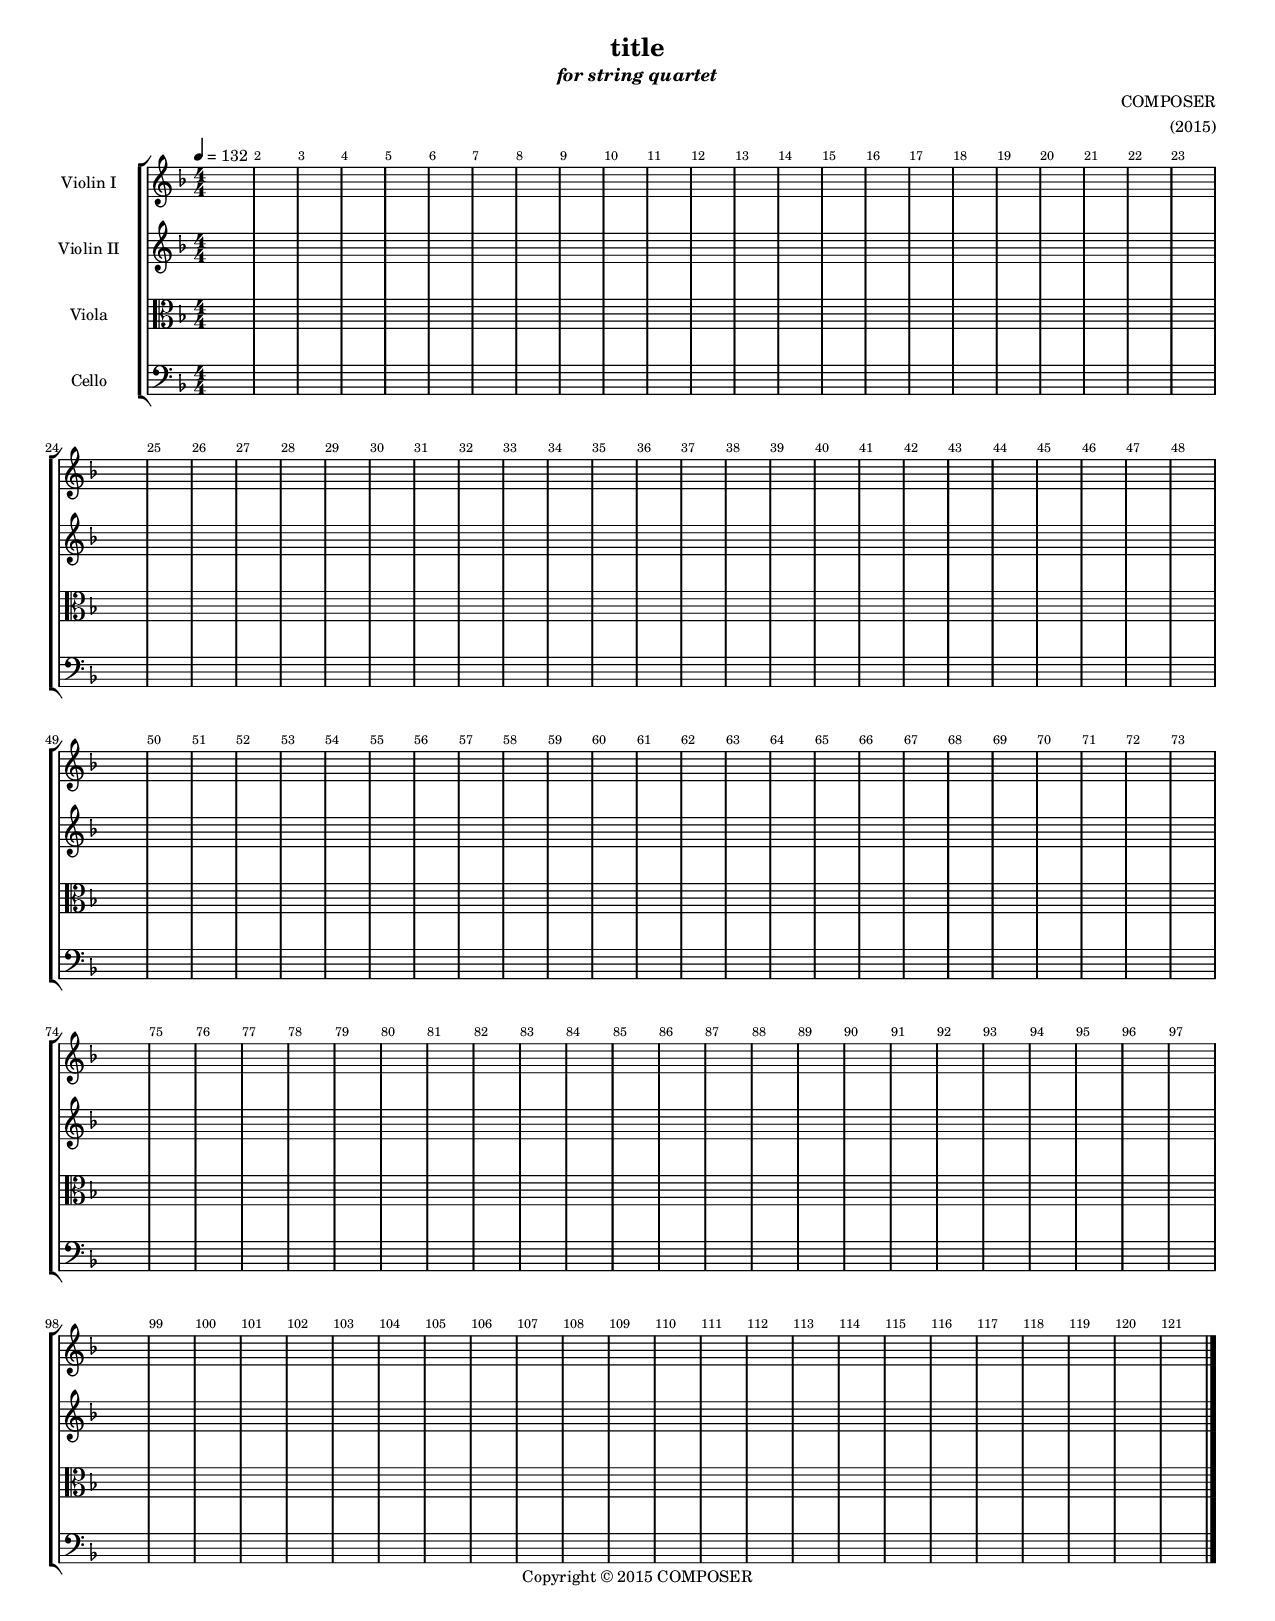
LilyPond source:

\version "2.18.2"

#(set-global-staff-size 14)
#(set-default-paper-size "letter")

\header {
  title = "title"
  subtitle = \markup { \italic "for string quartet" }
  %dedication = ""
  composer = "COMPOSER"
  arranger = "(2015)"
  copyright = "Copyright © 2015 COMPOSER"
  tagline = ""
}

\version "2.18.2"

Metrics = {
  \override Staff.TimeSignature.whiteout = ##t
  \key d \minor \time 4/4 \tempo 4 = 132 s1*1/1  |%1
  s1*1/1 |%2
  s1*1/1 |%3
  s1*1/1 |%4
  s1*1/1 |%5
  s1*1/1 |%6
  s1*1/1 |%7
  s1*1/1 |%8
  s1*1/1 |%9
  s1*1/1 |%10
  s1*1/1 |%11
  s1*1/1 |%12
  s1*1/1 |%13
  s1*1/1 |%14
  s1*1/1 |%15
  s1*1/1 |%16
  s1*1/1 |%17
  s1*1/1 |%18
  s1*1/1 |%19
  s1*1/1 |%20
  s1*1/1 |%21
  s1*1/1 |%22
  s1*1/1 |%23
  s1*1/1 |%24
  s1*1/1 |%25
  s1*1/1 |%26
  s1*1/1 |%27
  s1*1/1 |%28
  s1*1/1 |%29
  s1*1/1 |%30
  s1*1/1 |%31
  s1*1/1 |%32
  s1*1/1 |%33
  s1*1/1 |%34
  s1*1/1 |%35
  s1*1/1 |%36
  s1*1/1 |%37
  s1*1/1 |%38
  s1*1/1 |%39
  s1*1/1 |%40
  s1*1/1 |%41
  s1*1/1 |%42
  s1*1/1 |%43
  s1*1/1 |%44
  s1*1/1 |%45
  s1*1/1 |%46
  s1*1/1 |%47
  s1*1/1 |%48
  s1*1/1 |%49
  s1*1/1 |%50
  s1*1/1 |%51
  s1*1/1 |%52
  s1*1/1 |%53
  s1*1/1 |%54
  s1*1/1 |%55
  s1*1/1 |%56
  s1*1/1 |%57
  s1*1/1 |%58
  s1*1/1 |%59
  s1*1/1 |%60
  s1*1/1 |%61
  s1*1/1 |%62
  s1*1/1 |%63
  s1*1/1 |%64
  s1*1/1 |%65
  s1*1/1 |%66
  s1*1/1 |%67
  s1*1/1 |%68
  s1*1/1 |%69
  s1*1/1 |%70
  s1*1/1 |%71
  s1*1/1 |%72
  s1*1/1 |%73
  s1*1/1 |%74
  s1*1/1 |%75
  s1*1/1 |%76
  s1*1/1 |%77
  s1*1/1 |%78
  s1*1/1 |%79
  s1*1/1 |%80
  s1*1/1 |%81
  s1*1/1 |%82
  s1*1/1 |%83
  s1*1/1 |%84
  s1*1/1 |%85
  s1*1/1 |%86
  s1*1/1 |%87
  s1*1/1 |%88
  s1*1/1 |%89
  s1*1/1 |%90
  s1*1/1 |%91
  s1*1/1 |%92
  s1*1/1 |%93
  s1*1/1 |%94
  s1*1/1 |%95
  s1*1/1 |%96
  s1*1/1 |%97
  s1*1/1 |%98
  s1*1/1 |%99
  s1*1/1 |%100
  s1*1/1 |%101
  s1*1/1 |%102
  s1*1/1 |%103
  s1*1/1 |%104
  s1*1/1 |%105
  s1*1/1 |%106
  s1*1/1 |%107
  s1*1/1 |%108
  s1*1/1 |%109
  s1*1/1 |%110
  s1*1/1 |%111
  s1*1/1 |%112
  s1*1/1 |%113
  s1*1/1 |%114
  s1*1/1 |%115
  s1*1/1 |%116
  s1*1/1 |%117
  s1*1/1 |%118
  s1*1/1 |%119
  s1*1/1 |%120
  s1*1/1\bar "|."  |%121
}

\version "2.18.2"

ViolinOneNotes = {
  \clef treble
  \relative c'''{
   
  }
}

ViolinTwoNotes = {
  \clef treble
  \relative c'''{
   
  }
}

ViolaNotes = {
  \clef alto
  \relative c'{
  
  }
}

CelloNotes = {
  \clef bass
  \relative c{
  
  }
}



\score {
  <<
    \override Score.BarNumber #'break-visibility = ##(#t #t #t)
    \override Score.BarNumber #'break-visibility = #end-of-line-invisible
    \override Score.Stem #'stemlet-length = #0.75
    \override Score.StaffSymbol.layer = #4
    \override Score.TimeSignature.layer = #3    
     \new StaffGroup <<
      \new Staff = "Violin I"
      {
        \set Staff.instrumentName = \markup \concat {"Violin I" " "}
        \set Staff.midiInstrument = #"violin"
        << \Metrics \ViolinOneNotes >>
      }
      \new Staff = "Violin II"
      {
        \set Staff.instrumentName = \markup \concat {"Violin II" " "}
        \set Staff.midiInstrument = #"violin"
        << \Metrics \ViolinTwoNotes  >>
      }
      \new Staff = "Viola"
      {
        \set Staff.instrumentName = \markup \concat {"Viola" " "}
        \set Staff.midiInstrument = #"viola"
        << \Metrics \ViolaNotes  >>
      }
      \new Staff = "Cello"
      {
        \set Staff.instrumentName = \markup \concat {"Cello" " "}
        \set Staff.midiInstrument = #"cello"
        << \Metrics \CelloNotes  >>
      }
    >>

  >>
  \layout {
    \context { \Staff \override TimeSignature.style = #'numbered }
  }
  \midi { }
}

\paper {
  %two-sided = ##t
  page-limit-inter-system-space = ##t
  ragged-bottom = ##f
  ragged-last-bottom = ##f
  page-limit-inter-system-space-factor = 1.3
  top-margin = 1\cm
  inner-margin = 2\cm
  outer-margin = 1.6\cm
  %system-separator-markup = \slashSeparator
  %max-systems-per-page = 1
}


